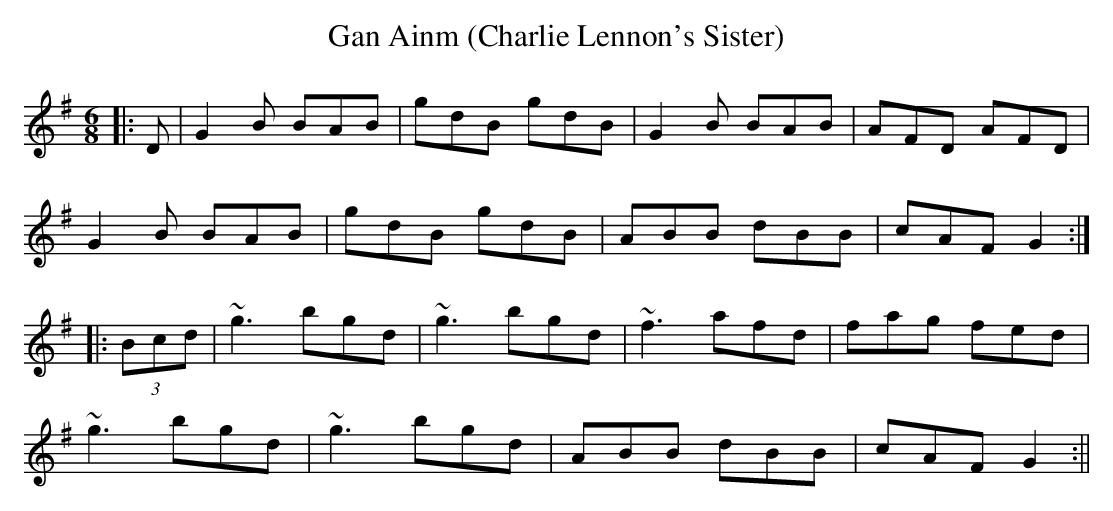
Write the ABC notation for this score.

X:1
T:Gan Ainm (Charlie Lennon's Sister)
M:6/8
L:1/8
K:G
||:D|G2B BAB|gdB gdB|G2B BAB|AFD AFD|!
G2B BAB|gdB gdB|ABB dBB|cAF G2:|!
|:(3Bcd|~g3 bgd|~g3 bgd|~f3 afd|fag fed|!
~g3 bgd|~g3 bgd|ABB dBB|cAF G2:||!
